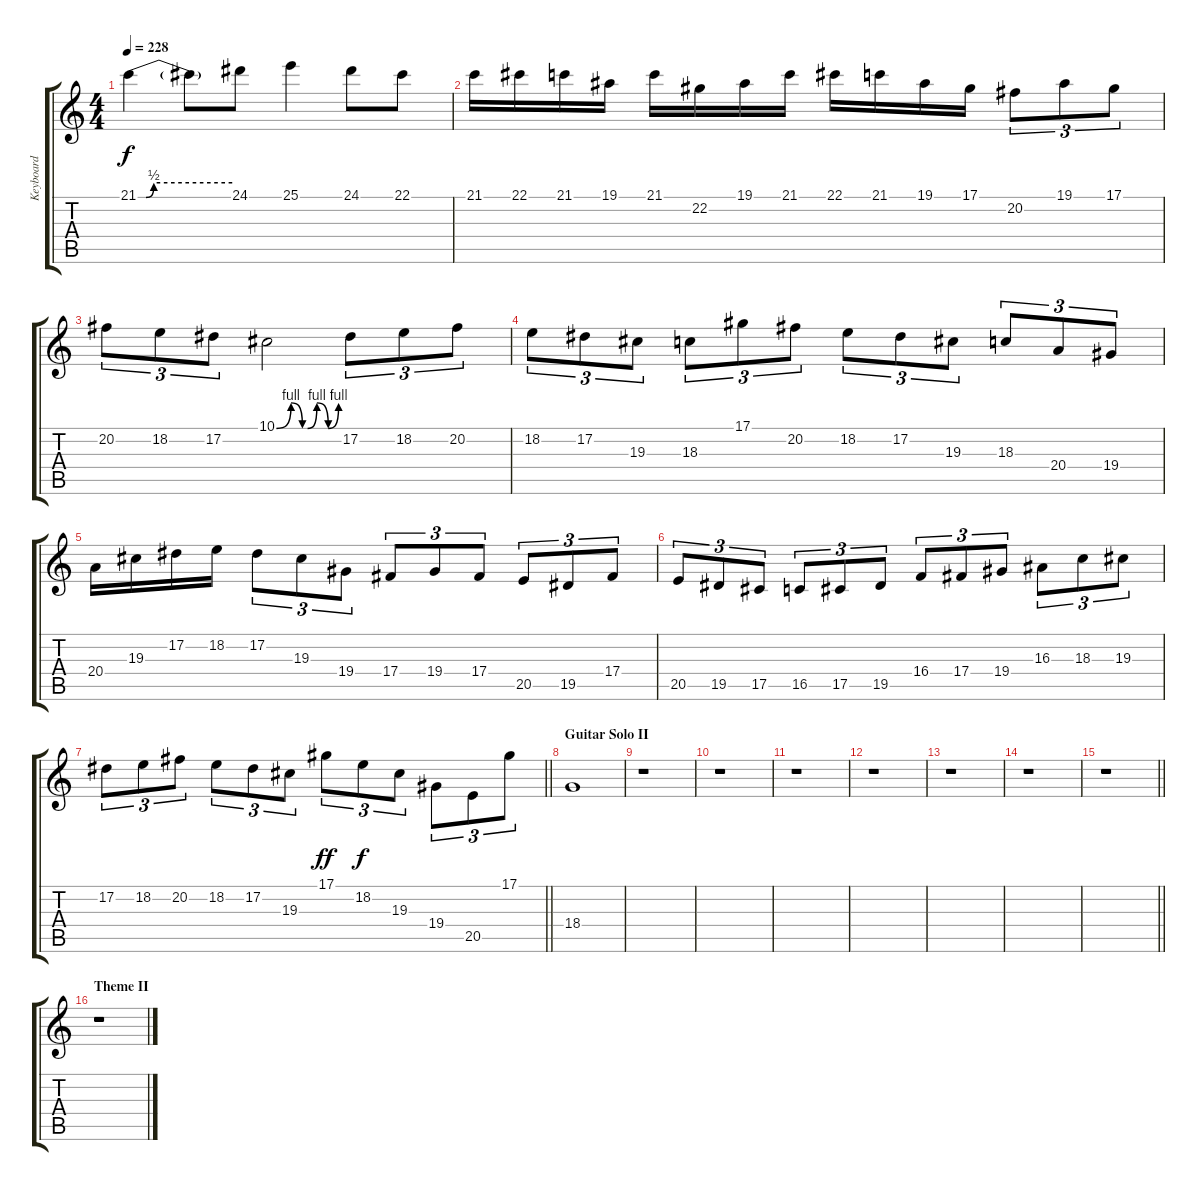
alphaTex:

\track ("Keyboard" "Keyboard") {instrument lead2sawtooth}
\staff {score tabs}
\tuning (Eb4 Bb3 Gb3 Db3 Ab2 Eb2) {hide}
\ts (4 4)
\tempo 228
\clef g2
\ks c
21.1{be (custom 0 0 5 0 10 2 60 2)}.4{dy f} 21.1{t}.8 24.1.8 25.1.4 24.1.8 22.1.8 |
21.1.16 22.1.16 21.1.16 19.1.16 21.1.16 22.2.16 19.1.16 21.1.16 22.1.16 21.1.16 19.1.16 17.1.16 20.2.8{tu (3 2)} 19.1.8{tu (3 2)} 17.1.8{tu (3 2)} |
20.2.8{tu (3 2)} 18.2.8{tu (3 2)} 17.2.8{tu (3 2)} 10.1{be (custom 0 0 14 4 25 0 30 0 39 4 50 0 60 4)}.2 17.2.8{tu (3 2)} 18.2.8{tu (3 2)} 20.2.8{tu (3 2)} |
18.2.8{tu (3 2)} 17.2.8{tu (3 2)} 19.3.8{tu (3 2)} 18.3.8{tu (3 2)} 17.1.8{tu (3 2)} 20.2.8{tu (3 2)} 18.2.8{tu (3 2)} 17.2.8{tu (3 2)} 19.3.8{tu (3 2)} 18.3.8{tu (3 2)} 20.4.8{tu (3 2)} 19.4.8{tu (3 2)} |
20.4.16 19.3.16 17.2.16 18.2.16 17.2.8{tu (3 2)} 19.3.8{tu (3 2)} 19.4.8{tu (3 2)} 17.4.8{tu (3 2)} 19.4.8{tu (3 2)} 17.4.8{tu (3 2)} 20.5.8{tu (3 2)} 19.5.8{tu (3 2)} 17.4.8{tu (3 2)} |
20.5.8{tu (3 2)} 19.5.8{tu (3 2)} 17.5.8{tu (3 2)} 16.5.8{tu (3 2)} 17.5.8{tu (3 2)} 19.5.8{tu (3 2)} 16.4.8{tu (3 2)} 17.4.8{tu (3 2)} 19.4.8{tu (3 2)} 16.3.8{tu (3 2)} 18.3.8{tu (3 2)} 19.3.8{tu (3 2)} |
\barLineRight lightlight
17.2.8{tu (3 2)} 18.2.8{tu (3 2)} 20.2.8{tu (3 2)} 18.2.8{tu (3 2)} 17.2.8{tu (3 2)} 19.3.8{tu (3 2)} 17.1.8{tu (3 2) dy ff} 18.2.8{tu (3 2) dy f} 19.3.8{tu (3 2)} 19.4.8{tu (3 2)} 20.5.8{tu (3 2)} 17.1.8{tu (3 2)} |
\section ("" "Guitar Solo II")
18.4.1 |
r.1 |
r.1 |
r.1 |
r.1 |
r.1 |
r.1 |
\barLineRight lightlight
r.1 |
\section ("" "Theme II")
r.1
